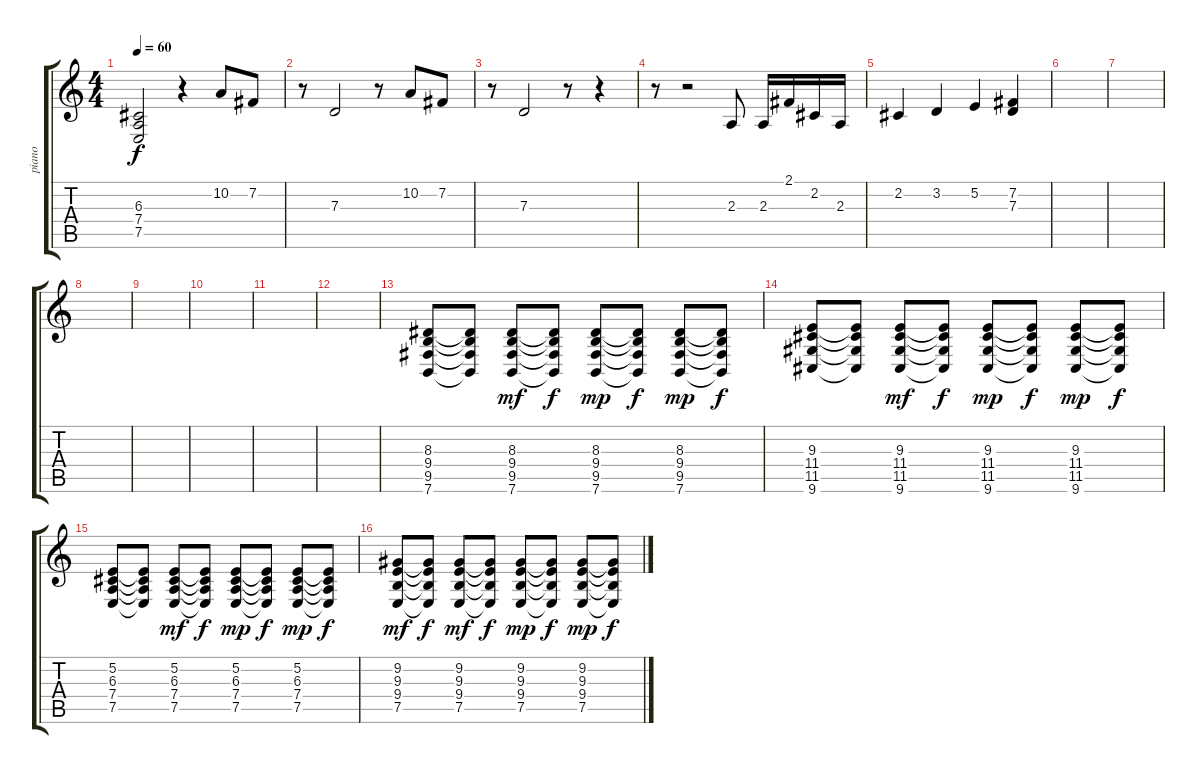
\track ("piano" "piano") {instrument acousticgrandpiano}
\staff {score tabs}
\tuning (E4 B3 G3 D3 A2 E2) {hide}
\ts (4 4)
\tempo 60
\clef g2
\ks c
(6.3 7.4 7.5).2{dy f} r.4 10.2.8 7.2.8 |
r.8 7.3.2 r.8 10.2.8 7.2.8 |
r.8 7.3.2 r.8 r.4 |
r.8 r.2 2.3.8 2.3.16 2.1.16 2.2.16 2.3.16 |
2.2.4 3.2.4 5.2.4 (7.2 7.3).4 |
|
|
|
|
|
|
|
(8.3 9.4 9.5 7.6).8 (8.3{t} 9.4{t} 9.5{t} 7.6{t}).8 (8.3 9.4 9.5 7.6).8{dy mf} (8.3{t} 9.4{t} 9.5{t} 7.6{t}).8{dy f} (8.3 9.4 9.5 7.6).8{dy mp} (8.3{t} 9.4{t} 9.5{t} 7.6{t}).8{dy f} (8.3 9.4 9.5 7.6).8{dy mp} (8.3{t} 9.4{t} 9.5{t} 7.6{t}).8{dy f} |
(9.3 11.4 11.5 9.6).8 (9.3{t} 11.4{t} 11.5{t} 9.6{t}).8 (9.3 11.4 11.5 9.6).8{dy mf} (9.3{t} 11.4{t} 11.5{t} 9.6{t}).8{dy f} (9.3 11.4 11.5 9.6).8{dy mp} (9.3{t} 11.4{t} 11.5{t} 9.6{t}).8{dy f} (9.3 11.4 11.5 9.6).8{dy mp} (9.3{t} 11.4{t} 11.5{t} 9.6{t}).8{dy f} |
(5.2 6.3 7.4 7.5).8 (5.2{t} 6.3{t} 7.4{t} 7.5{t}).8 (5.2 6.3 7.4 7.5).8{dy mf} (5.2{t} 6.3{t} 7.4{t} 7.5{t}).8{dy f} (5.2 6.3 7.4 7.5).8{dy mp} (5.2{t} 6.3{t} 7.4{t} 7.5{t}).8{dy f} (5.2 6.3 7.4 7.5).8{dy mp} (5.2{t} 6.3{t} 7.4{t} 7.5{t}).8{dy f} |
(9.2 9.3 9.4 7.5).8{dy mf} (9.2{t} 9.3{t} 9.4{t} 7.5{t}).8{dy f} (9.2 9.3 9.4 7.5).8{dy mf} (9.2{t} 9.3{t} 9.4{t} 7.5{t}).8{dy f} (9.2 9.3 9.4 7.5).8{dy mp} (9.2{t} 9.3{t} 9.4{t} 7.5{t}).8{dy f} (9.2 9.3 9.4 7.5).8{dy mp} (9.2{t} 9.3{t} 9.4{t} 7.5{t}).8{dy f}
